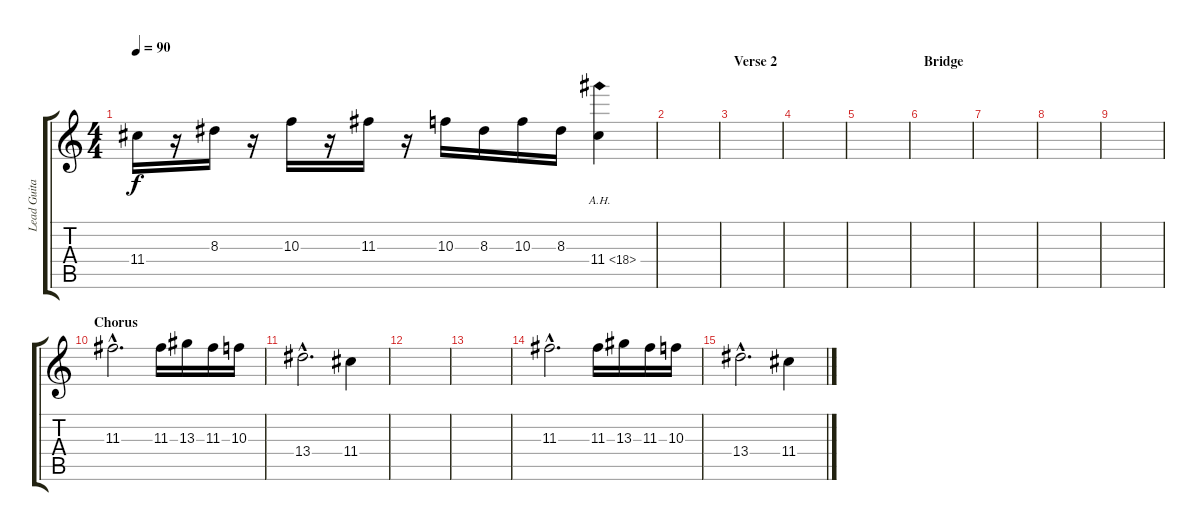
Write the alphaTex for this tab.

\track ("Lead Guitar" "Lead Guita") {instrument distortionguitar}
\staff {score tabs}
\tuning (E4 B3 G3 D3 A2 E2) {hide}
\ts (4 4)
\tempo 90
\clef g2
\ks c
11.4.16{dy f} r.16 8.3.16 r.16 10.3.16 r.16 11.3.16 r.16 10.3.16 8.3.16 10.3.16 8.3.16 11.4{ah 7}.4 |
|
\section ("" "Verse 2")
|
|
|
\section ("" "Bridge")
|
|
|
|
\section ("" "Chorus")
11.3{hac}.2{d} 11.3.16 13.3.16 11.3.16 10.3.16 |
13.4{hac}.2{d} 11.4.4 |
|
|
11.3{hac}.2{d} 11.3.16 13.3.16 11.3.16 10.3.16 |
13.4{hac}.2{d} 11.4.4
